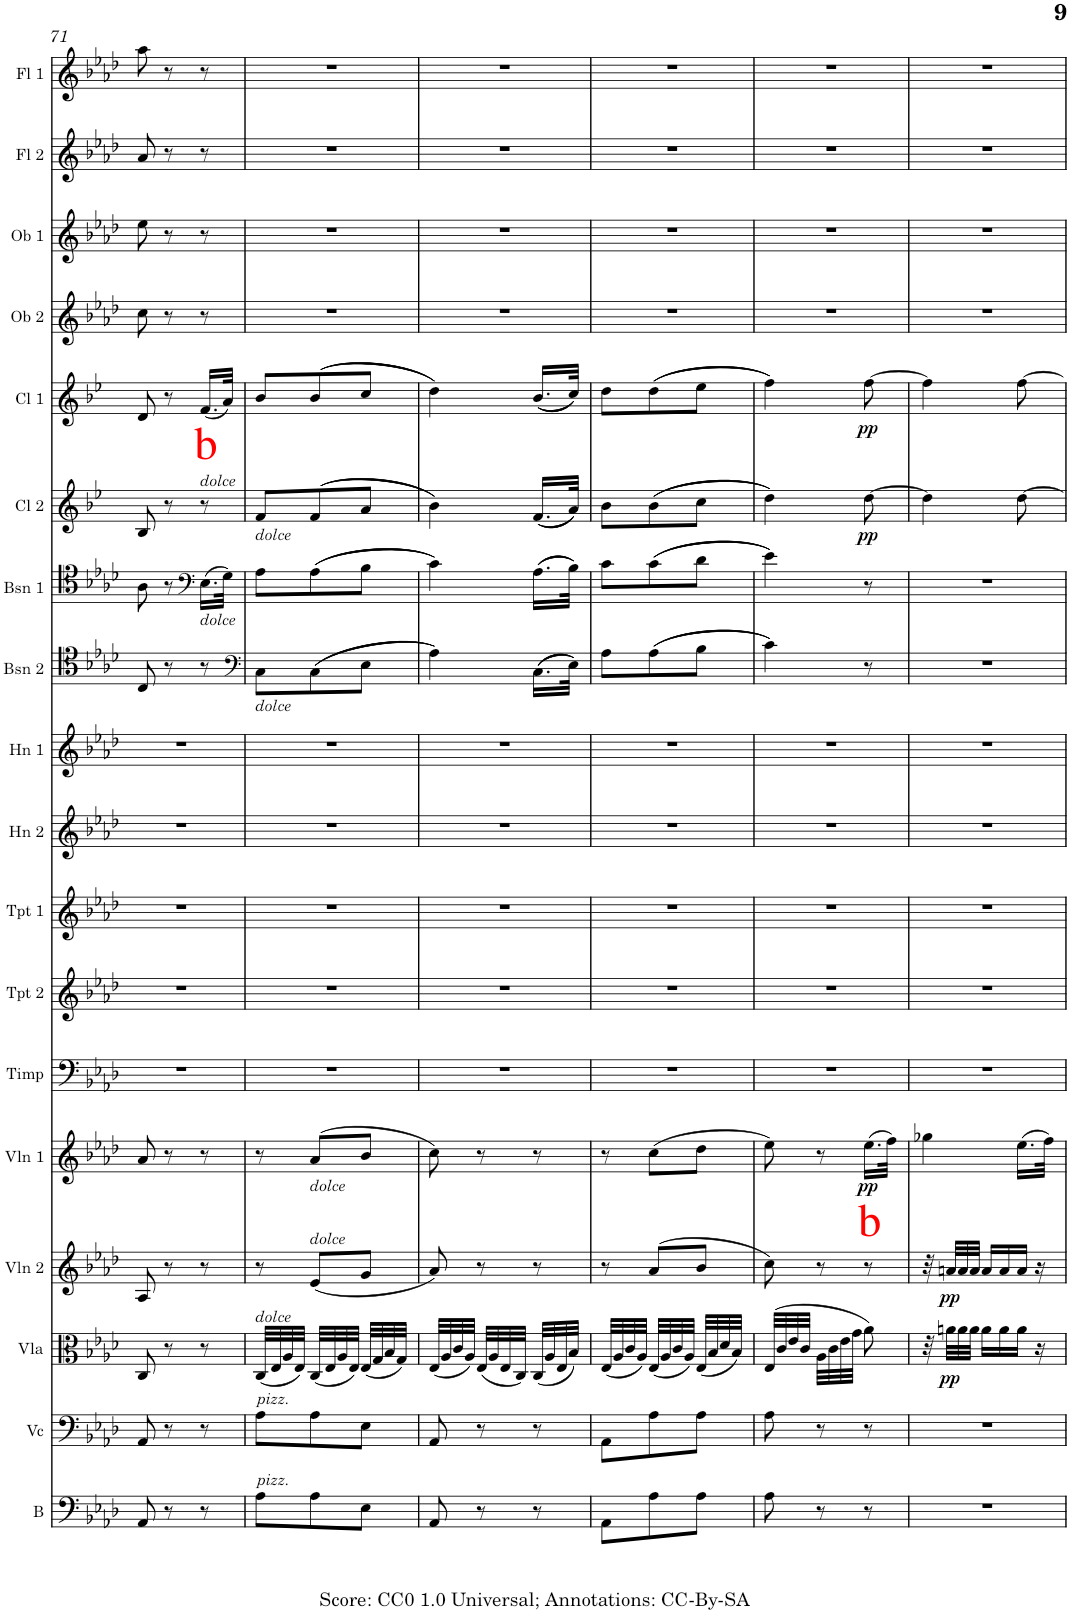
**kern	**kern	**kern	**dynam	**kern	**dynam	**kern	**text	**dynam	**kern	**kern	**kern	**kern	**kern	**kern	**kern	**kern	**dynam	**kern	**text	**dynam	**kern	**kern	**kern	**kern
*part18	*part17	*part16	*part16	*part15	*part15	*part14	*part14	*part14	*part13	*part12	*part11	*part10	*part9	*part8	*part7	*part6	*part6	*part5	*part5	*part5	*part4	*part3	*part2	*part1
*staff18	*staff17	*staff16	*staff16	*staff15	*staff15	*staff14	*staff14	*staff14	*staff13	*staff12	*staff11	*staff10	*staff9	*staff8	*staff7	*staff6	*staff6	*staff5	*staff5	*staff5	*staff4	*staff3	*staff2	*staff1
*I"Bass	*I"Violoncello	*I"Viola	*	*I"Violin 2	*	*I"Violin 1	*	*	*I"Timpani	*I"C Trumpet 2	*I"C Trumpet 1	*I"C Horn 2	*I"C Horn 1	*I"Bassoon 2	*I"Bassoon 1	*I"Bb Clarinet 2	*	*I"Bb Clarinet 1	*	*	*I"Oboe 2	*I"Oboe 1	*I"Flute 2	*I"Flute 1
*I'B	*I'Vc	*I'Vla	*	*I'Vln 2	*	*I'Vln 1	*	*	*I'Timp	*I'Tpt 2	*I'Tpt 1	*I'Hn 2	*I'Hn 1	*I'Bsn 2	*I'Bsn 1	*I'Cl 2	*	*I'Cl 1	*	*	*I'Ob 2	*I'Ob 1	*I'Fl 2	*I'Fl 1
!!LO:PB:g=z
*clefF4	*clefF4	*clefC3	*	*clefG2	*	*clefG2	*	*	*clefF4	*clefG2	*clefG2	*clefG2	*clefG2	*clefC4	*clefC4	*clefG2	*	*clefG2	*	*	*clefG2	*clefG2	*clefG2	*clefG2
*Trd7c12	*	*	*	*	*	*	*	*	*	*	*	*Trd7c12	*Trd7c12	*	*	*Trd1c2	*	*Trd1c2	*	*	*	*	*	*
*k[b-e-a-d-]	*k[b-e-a-d-]	*k[b-e-a-d-]	*	*k[b-e-a-d-]	*	*k[b-e-a-d-]	*	*	*k[b-e-a-d-]	*k[b-e-a-d-]	*k[b-e-a-d-]	*k[b-e-a-d-]	*k[b-e-a-d-]	*k[b-e-a-d-]	*k[b-e-a-d-]	*k[b-e-]	*	*k[b-e-]	*	*	*k[b-e-a-d-]	*k[b-e-a-d-]	*k[b-e-a-d-]	*k[b-e-a-d-]
*M3/8	*M3/8	*M3/8	*	*M3/8	*	*M3/8	*	*	*M3/8	*M3/8	*M3/8	*M3/8	*M3/8	*M3/8	*M3/8	*M3/8	*	*M3/8	*	*	*M3/8	*M3/8	*M3/8	*M3/8
=71	=71	=71	=71	=71	=71	=71	=71	=71	=71	=71	=71	=71	=71	=71	=71	=71	=71	=71	=71	=71	=71	=71	=71	=71
8AA-/	8AA-/	8C/	.	8A-/	.	8a-/	.	.	4.r	4.r	4.r	4.r	4.r	8C/	8A-\	8B-/	.	8d/	.	.	8cc\	8ee-\	8a-/	8aa-\
8r	8r	8r	.	8r	.	8r	.	.	.	.	.	.	.	8r	8r	8r	.	8r	.	.	8r	8r	8r	8r
*	*	*	*	*	*	*	*	*	*	*	*	*	*	*	*clefF4	*	*	*	*	*	*	*	*	*
!	!	!	!	!	!	!	!	!	!	!	!	!	!	!	!	!	!	!LO:TX:b:i:t=dolce	!	!	!	!	!	!
!	!	!	!	!	!	!	!	!	!	!	!	!	!	!	!LO:TX:b:i:t=dolce	!	!	!	!	!	!	!	!	!
!	!	!	!	!	!	!	!	!	!	!	!	!	!	!	!	!	!	!	!LO:LY:b:color=#FF0000	!	!	!	!	!
8r	8r	8r	.	8r	.	8r	.	.	.	.	.	.	.	8r	(16.E-\LL	8r	.	(16.f/LL	b	.	8r	8r	8r	8r
.	.	.	.	.	.	.	.	.	.	.	.	.	.	.	32G\JJk)	.	.	32a/JJk)	.	.	.	.	.	.
=72	=72	=72	=72	=72	=72	=72	=72	=72	=72	=72	=72	=72	=72	=72	=72	=72	=72	=72	=72	=72	=72	=72	=72	=72
*	*	*	*	*	*	*	*	*	*	*	*	*	*	*clefF4	*	*	*	*	*	*	*	*	*	*
!	!	!	!	!	!	!	!	!	!	!	!	!	!	!	!	!LO:TX:b:i:t=dolce	!	!	!	!	!	!	!	!
!	!	!	!	!	!	!	!	!	!	!	!	!	!	!LO:TX:b:i:t=dolce	!	!	!	!	!	!	!	!	!	!
!	!	!LO:TX:a:i:t=dolce	!	!	!	!	!	!	!	!	!	!	!	!	!	!	!	!	!	!	!	!	!	!
!	!LO:TX:a:i:t=pizz.	!	!	!	!	!	!	!	!	!	!	!	!	!	!	!	!	!	!	!	!	!	!	!
!LO:TX:a:i:t=pizz.	!	!	!	!	!	!	!	!	!	!	!	!	!	!	!	!	!	!	!	!	!	!	!	!
8A-\L	8A-\L	(32C/LLL	.	8r	.	8r	.	.	4.r	4.r	4.r	4.r	4.r	8C\L	8A-\L	8f/L	.	8b-/L	.	.	4.r	4.r	4.r	4.r
.	.	32E-/	.	.	.	.	.	.	.	.	.	.	.	.	.	.	.	.	.	.	.	.	.	.
.	.	32A-/	.	.	.	.	.	.	.	.	.	.	.	.	.	.	.	.	.	.	.	.	.	.
.	.	32E-/JJJ)	.	.	.	.	.	.	.	.	.	.	.	.	.	.	.	.	.	.	.	.	.	.
!	!	!	!	!	!	!LO:TX:b:i:t=dolce	!	!	!	!	!	!	!	!	!	!	!	!	!	!	!	!	!	!
!	!	!	!	!LO:TX:a:i:t=dolce	!	!	!	!	!	!	!	!	!	!	!	!	!	!	!	!	!	!	!	!
8A-\	8A-\	(32C/LLL	.	(8e-/L	.	(8a-/L	.	.	.	.	.	.	.	((8C\	((8A-\	((8f/	.	((8b-/	.	.	.	.	.	.
.	.	32E-/	.	.	.	.	.	.	.	.	.	.	.	.	.	.	.	.	.	.	.	.	.	.
.	.	32A-/	.	.	.	.	.	.	.	.	.	.	.	.	.	.	.	.	.	.	.	.	.	.
.	.	32E-/JJJ)	.	.	.	.	.	.	.	.	.	.	.	.	.	.	.	.	.	.	.	.	.	.
8E-\J	8E-\J	(32E-/LLL	.	8g/J	.	8b-/J	.	.	.	.	.	.	.	8E-\J	8B-\J	8a/J	.	8cc/J	.	.	.	.	.	.
.	.	32G/	.	.	.	.	.	.	.	.	.	.	.	.	.	.	.	.	.	.	.	.	.	.
.	.	32B-/	.	.	.	.	.	.	.	.	.	.	.	.	.	.	.	.	.	.	.	.	.	.
.	.	32G/JJJ)	.	.	.	.	.	.	.	.	.	.	.	.	.	.	.	.	.	.	.	.	.	.
=73	=73	=73	=73	=73	=73	=73	=73	=73	=73	=73	=73	=73	=73	=73	=73	=73	=73	=73	=73	=73	=73	=73	=73	=73
8AA-/	8AA-/	(32E-/LLL	.	8a-/)	.	8cc\)	.	.	4.r	4.r	4.r	4.r	4.r	4A-\))	4c\))	4b-\))	.	4dd\))	.	.	4.r	4.r	4.r	4.r
.	.	32A-/	.	.	.	.	.	.	.	.	.	.	.	.	.	.	.	.	.	.	.	.	.	.
.	.	32c/	.	.	.	.	.	.	.	.	.	.	.	.	.	.	.	.	.	.	.	.	.	.
.	.	32A-/JJJ)	.	.	.	.	.	.	.	.	.	.	.	.	.	.	.	.	.	.	.	.	.	.
8r	8r	(32E-/LLL	.	8r	.	8r	.	.	.	.	.	.	.	.	.	.	.	.	.	.	.	.	.	.
.	.	32A-/	.	.	.	.	.	.	.	.	.	.	.	.	.	.	.	.	.	.	.	.	.	.
.	.	32E-/	.	.	.	.	.	.	.	.	.	.	.	.	.	.	.	.	.	.	.	.	.	.
.	.	32C/JJJ)	.	.	.	.	.	.	.	.	.	.	.	.	.	.	.	.	.	.	.	.	.	.
8r	8r	(32C/LLL	.	8r	.	8r	.	.	.	.	.	.	.	((16.C\LL	((16.A-\LL	((16.f/LL	.	((16.b-/LL	.	.	.	.	.	.
.	.	32A-/	.	.	.	.	.	.	.	.	.	.	.	.	.	.	.	.	.	.	.	.	.	.
.	.	32E-/	.	.	.	.	.	.	.	.	.	.	.	.	.	.	.	.	.	.	.	.	.	.
.	.	32B-/JJJ)	.	.	.	.	.	.	.	.	.	.	.	32E-\JJk))	32B-\JJk))	32a/JJk))	.	32cc/JJk))	.	.	.	.	.	.
=74	=74	=74	=74	=74	=74	=74	=74	=74	=74	=74	=74	=74	=74	=74	=74	=74	=74	=74	=74	=74	=74	=74	=74	=74
8AA-\L	8AA-\L	(32E-/LLL	.	8r	.	8r	.	.	4.r	4.r	4.r	4.r	4.r	8A-\L	8c\L	8b-\L	.	8dd\L	.	.	4.r	4.r	4.r	4.r
.	.	32A-/	.	.	.	.	.	.	.	.	.	.	.	.	.	.	.	.	.	.	.	.	.	.
.	.	32c/	.	.	.	.	.	.	.	.	.	.	.	.	.	.	.	.	.	.	.	.	.	.
.	.	32A-/JJJ)	.	.	.	.	.	.	.	.	.	.	.	.	.	.	.	.	.	.	.	.	.	.
8A-\	8A-\	(32E-/LLL	.	(8a-/L	.	(8cc\L	.	.	.	.	.	.	.	((8A-\	((8c\	((8b-\	.	((8dd\	.	.	.	.	.	.
.	.	32A-/	.	.	.	.	.	.	.	.	.	.	.	.	.	.	.	.	.	.	.	.	.	.
.	.	32c/	.	.	.	.	.	.	.	.	.	.	.	.	.	.	.	.	.	.	.	.	.	.
.	.	32A-/JJJ)	.	.	.	.	.	.	.	.	.	.	.	.	.	.	.	.	.	.	.	.	.	.
8A-\J	8A-\J	(32E-/LLL	.	8b-/J	.	8dd-\J	.	.	.	.	.	.	.	8B-\J	8d-\J	8cc\J	.	8ee-\J	.	.	.	.	.	.
.	.	32B-/	.	.	.	.	.	.	.	.	.	.	.	.	.	.	.	.	.	.	.	.	.	.
.	.	32d-/	.	.	.	.	.	.	.	.	.	.	.	.	.	.	.	.	.	.	.	.	.	.
.	.	32B-/JJJ)	.	.	.	.	.	.	.	.	.	.	.	.	.	.	.	.	.	.	.	.	.	.
=75	=75	=75	=75	=75	=75	=75	=75	=75	=75	=75	=75	=75	=75	=75	=75	=75	=75	=75	=75	=75	=75	=75	=75	=75
8A-\	8A-\	(32E-/LLL	.	8cc\)	.	8ee-\)	.	.	4.r	4.r	4.r	4.r	4.r	4c\))	4e-\))	4dd\))	.	4ff\))	.	.	4.r	4.r	4.r	4.r
.	.	32c/	.	.	.	.	.	.	.	.	.	.	.	.	.	.	.	.	.	.	.	.	.	.
.	.	32e-/	.	.	.	.	.	.	.	.	.	.	.	.	.	.	.	.	.	.	.	.	.	.
.	.	32c/JJJ	.	.	.	.	.	.	.	.	.	.	.	.	.	.	.	.	.	.	.	.	.	.
8r	8r	32A-\LLL	.	8r	.	8r	.	.	.	.	.	.	.	.	.	.	.	.	.	.	.	.	.	.
.	.	32c\	.	.	.	.	.	.	.	.	.	.	.	.	.	.	.	.	.	.	.	.	.	.
.	.	32e-\	.	.	.	.	.	.	.	.	.	.	.	.	.	.	.	.	.	.	.	.	.	.
.	.	32g\JJJ	.	.	.	.	.	.	.	.	.	.	.	.	.	.	.	.	.	.	.	.	.	.
!	!	!	!	!	!	!	!LO:LY:b:color=#FF0000	!LO:DY:b	!	!	!	!	!	!	!	!	!LO:DY:b	!	!	!LO:DY:b	!	!	!	!
8r	8r	8a-\)	.	8r	.	(16.ee-\LL	b	pp	.	.	.	.	.	8r	8r	[8dd\	pp	[8ff\	.	pp	.	.	.	.
.	.	.	.	.	.	32ff\JJk)	.	.	.	.	.	.	.	.	.	.	.	.	.	.	.	.	.	.
=76	=76	=76	=76	=76	=76	=76	=76	=76	=76	=76	=76	=76	=76	=76	=76	=76	=76	=76	=76	=76	=76	=76	=76	=76
4.r	4.r	32r	.	32r	.	4gg-X\	.	.	4.r	4.r	4.r	4.r	4.r	4.r	4.r	4dd\]	.	4ff\]	.	.	4.r	4.r	4.r	4.r
!	!	!	!LO:DY:b	!	!LO:DY:b	!	!	!	!	!	!	!	!	!	!	!	!	!	!	!	!	!	!	!
.	.	32an\LLL	pp	32an/LLL	pp	.	.	.	.	.	.	.	.	.	.	.	.	.	.	.	.	.	.	.
.	.	32a\	.	32a/	.	.	.	.	.	.	.	.	.	.	.	.	.	.	.	.	.	.	.	.
.	.	32a\JJJ	.	32a/JJJ	.	.	.	.	.	.	.	.	.	.	.	.	.	.	.	.	.	.	.	.
.	.	16a\LL	.	16a/LL	.	.	.	.	.	.	.	.	.	.	.	.	.	.	.	.	.	.	.	.
.	.	16a\	.	16a/	.	.	.	.	.	.	.	.	.	.	.	.	.	.	.	.	.	.	.	.
.	.	16a\JJ	.	16a/JJ	.	(16.ee-\LL	.	.	.	.	.	.	.	.	.	[8dd\	.	[8ff\	.	.	.	.	.	.
.	.	16r	.	16r	.	.	.	.	.	.	.	.	.	.	.	.	.	.	.	.	.	.	.	.
.	.	.	.	.	.	32ff\JJk)	.	.	.	.	.	.	.	.	.	.	.	.	.	.	.	.	.	.
=	=	=	=	=	=	=	=	=	=	=	=	=	=	=	=	=	=	=	=	=	=	=	=	=
*-	*-	*-	*-	*-	*-	*-	*-	*-	*-	*-	*-	*-	*-	*-	*-	*-	*-	*-	*-	*-	*-	*-	*-	*-
